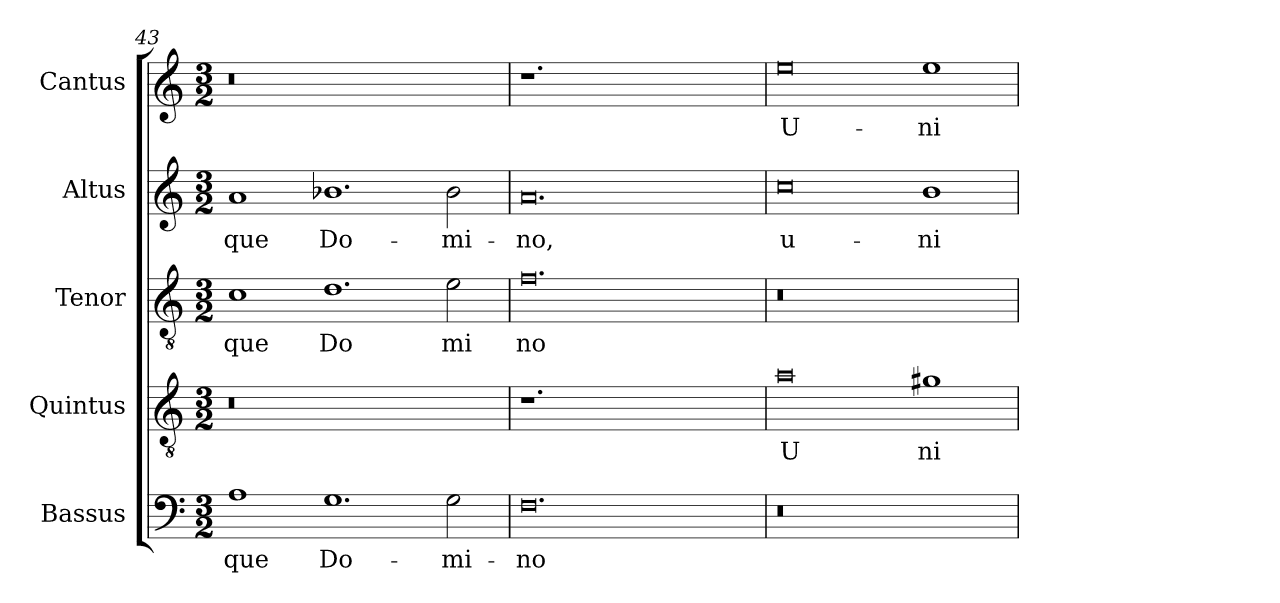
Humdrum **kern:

**kern	**text	**kern	**text	**kern	**text	**kern	**text	**kern	**text
*part5	*part5	*part4	*part4	*part3	*part3	*part2	*part2	*part1	*part1
*staff5	*staff5	*staff4	*staff4	*staff3	*staff3	*staff2	*staff2	*staff1	*staff1
*I"Bassus	*	*I"Quintus	*	*I"Tenor	*	*I"Altus	*	*I"Cantus	*
*clefF4	*	*clefGv2	*	*clefGv2	*	*clefG2	*	*clefG2	*
*M3/2	*	*M3/2	*	*M3/2	*	*M3/2	*	*M3/2	*
=43	=43	=43	=43	=43	=43	=43	=43	=43	=43
!	!LO:LY:b:cj	!	!	!	!LO:LY:b:cj	!	!LO:LY:b:cj	!	!
1A	-que	0.r	.	1c	que	1a	-que	0.r	.
!	!LO:LY:b:cj	!	!	!	!LO:LY:b:cj	!	!LO:LY:b:cj	!	!
1.G	Do-	.	.	1.d	Do	1.b-X	Do-	.	.
!	!LO:LY:b:cj	!	!	!	!LO:LY:b:cj	!	!LO:LY:b:cj	!	!
2G\	-mi-	.	.	2e\	mi	2b-\	-mi-	.	.
=44	=44	=44	=44	=44	=44	=44	=44	=44	=44
!	!LO:LY:b:cj	!	!	!	!LO:LY:b:cj	!	!LO:LY:b:cj	!	!
0.F	-no	1.r	.	0.f	no	0.a	-no,	1.r	.
.	.	1.ryy	.	.	.	.	.	1.ryy	.
=45	=45	=45	=45	=45	=45	=45	=45	=45	=45
!	!	!	!LO:LY:b:cj	!	!	!	!LO:LY:b:cj	!	!LO:LY:b:cj
0.r	.	0a	U	0.r	.	0cc	u-	0ee	U-
!	!	!	!LO:LY:b:cj	!	!	!	!LO:LY:b:cj	!	!LO:LY:b:cj
.	.	1g#X	ni	.	.	1b	-ni	1ee	-ni
=	=	=	=	=	=	=	=	=	=
*-	*-	*-	*-	*-	*-	*-	*-	*-	*-
